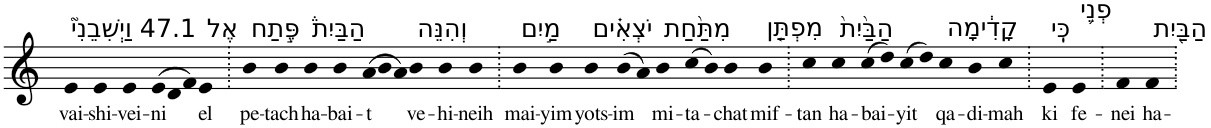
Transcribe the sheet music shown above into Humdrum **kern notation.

**kern	**text
*part1	*part1
*staff1	*staff1
*I"Piano	*
*I'Pno	*
*clefG2	*
*k[]	*
=1	=1
!LO:TX:a:t=47.1 וַיְשִׁבֵנִי֮	!
!	!LO:LY:b
4e	vai-
!	!LO:LY:b
4e	-shi-
!	!LO:LY:b
4e	-vei-
*Xtuplet	*
!	!LO:LY:b
(>12e	-ni
12d	.
12f)	.
!LO:TX:a:t=אֶל	!
!	!LO:LY:b
4e	el
=2.	=2.
!LO:TX:a:t=פֶּ֣תַח	!
!	!LO:LY:b
4b	pe-
!	!LO:LY:b
4b	-tach
!LO:TX:a:t=הַבַּיִת֒	!
!	!LO:LY:b
4b	ha-
!	!LO:LY:b
4b	-bai-
!	!LO:LY:b
(>12a	-t
12b	.
12a)	.
!LO:TX:a:t=וְהִנֵּה	!
!	!LO:LY:b
4b	ve-
!	!LO:LY:b
4b	-hi-
!	!LO:LY:b
4b	-neih
=3.	=3.
!LO:TX:a:t=מַ֣יִם	!
!	!LO:LY:b
4b	mai-
!	!LO:LY:b
4b	-yim
!LO:TX:a:t=יֹצְאִ֗ים	!
!	!LO:LY:b
4b	yots-
!	!LO:LY:b
(>8b	-im
8a)	.
!LO:TX:a:t=מִתַּ֨חַת	!
!	!LO:LY:b
4b	mi-
!	!LO:LY:b
(>8cc	-ta-
8b)	.
!	!LO:LY:b
4b	-chat
!LO:TX:a:t=מִפְתַּ֤ן	!
!	!LO:LY:b
4b	mif-
=4.	=4.
!	!LO:LY:b
4cc	-tan
!LO:TX:a:t=הַבַּ֙יִת֙	!
!	!LO:LY:b
4cc	ha-
!	!LO:LY:b
(>8cc	-bai-
8dd)	.
!	!LO:LY:b
(>8cc	-yit
8dd)	.
!LO:TX:a:t=קָדִ֔ימָה	!
!	!LO:LY:b
4cc	qa-
!	!LO:LY:b
4b	-di-
!	!LO:LY:b
4cc	-mah
=5.	=5.
!LO:TX:a:t=כִּֽי	!
!	!LO:LY:b
4e	ki
!LO:TX:a:t=פְנֵ֥י	!
!	!LO:LY:b
4e	fe-
=6.	=6.
!	!LO:LY:b
4f	-nei
!LO:TX:a:t=הַבַּ֖יִת	!
!	!LO:LY:b
4f	ha-
=.	=.
*-	*-
